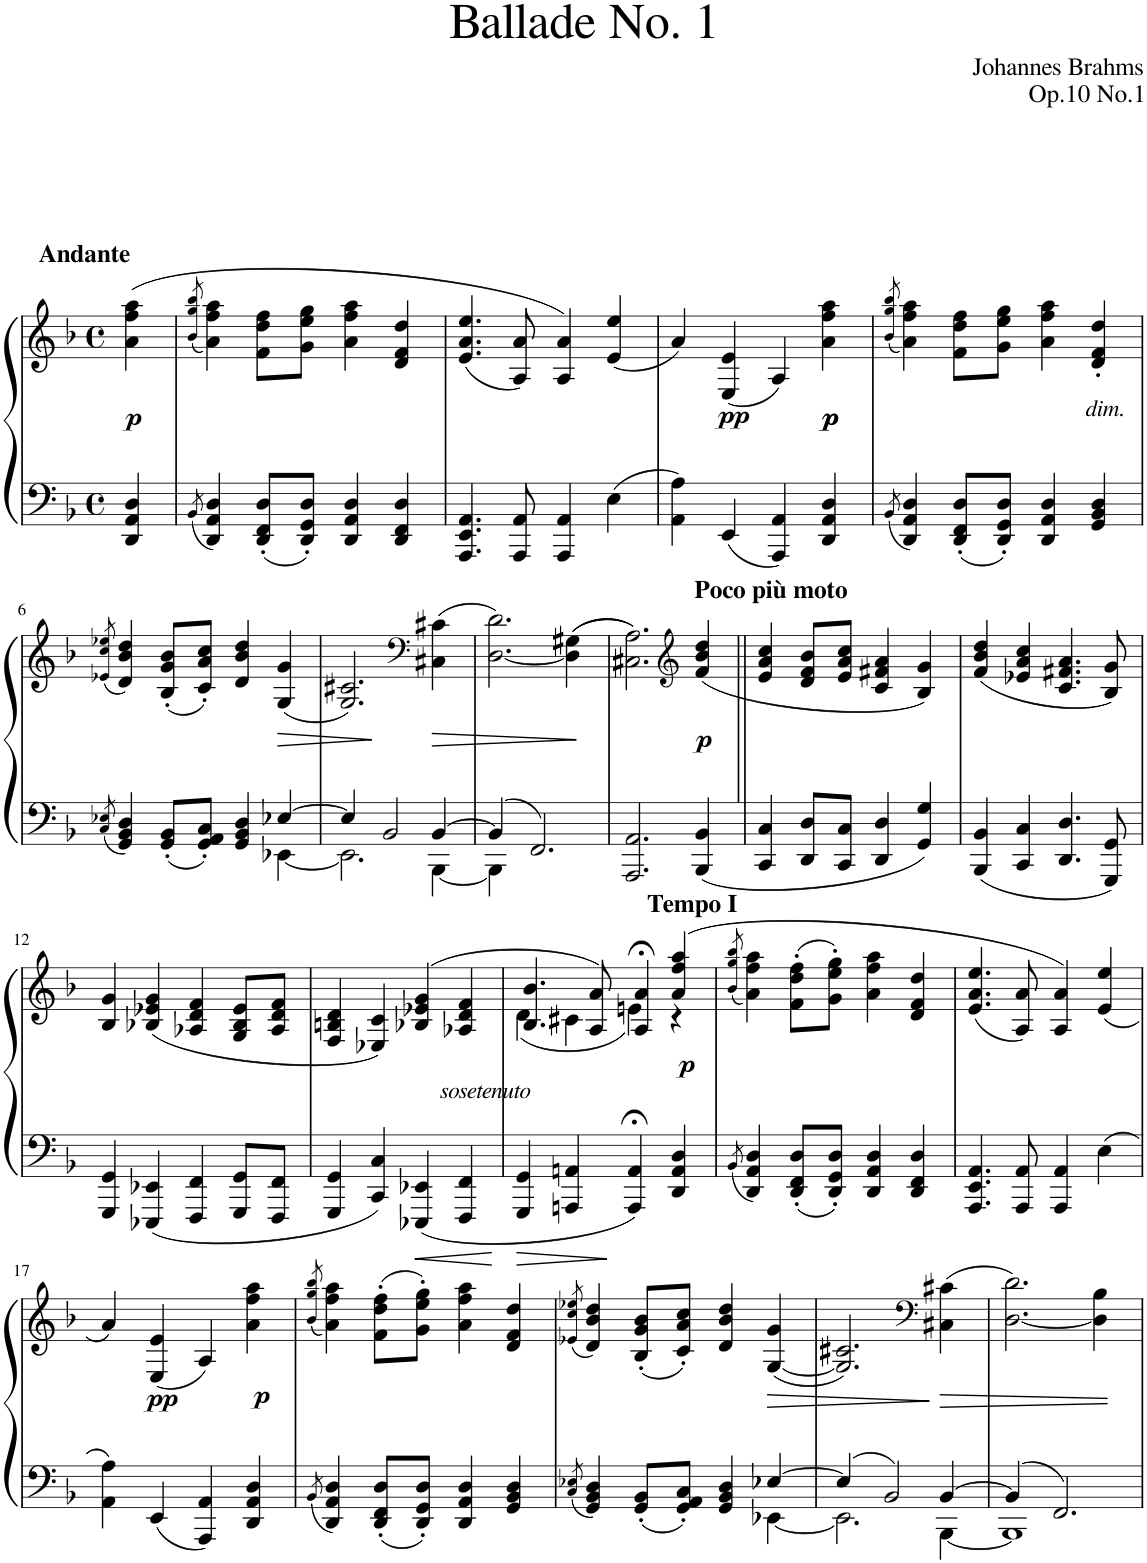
**kern	**kern	**dynam
*part1	*part1	*part1
*staff2	*staff1	*staff1/2
*I"Piano	*	*
*I'Pno	*	*
*clefF4	*clefG2	*
*k[b-]	*k[b-]	*
*M4/4	*M4/4	*
*met(c)	*met(c)	*
=1	=1	=1
!	!LO:TX:a:B:t=Andante	!
!	!	!LO:DY:b
4DD/ 4AA/ 4D/	(4a\ 4ff\ 4aa\	p
=2	=2	=2
8qBB-/	(8qb-/ 8qgg/ 8qbb-/	.
4DD/ 4AA/ 4D/	4a\ 4ff\ 4aa\)	.
8DD/' 8FF/' 8D/'L	8f\ 8dd\ 8ff\L	.
8DD/' 8GG/' 8D/'J	8g\ 8ee\ 8gg\J	.
4DD/ 4AA/ 4D/	4a\ 4ff\ 4aa\	.
4DD/ 4FF/ 4D/	4d/ 4f/ 4dd/	.
=3	=3	=3
4.AAA/ 4.EE/ 4.AA/	(4.e/ 4.a/ 4.ee/	.
8AAA/ 8AA/	8A/ 8a/)	.
4AAA/ 4AA/	4A/ 4a/)	.
4E\	(4e/ 4ee/	.
=4	=4	=4
4AA\ 4A\	4a/)	.
!	!	!LO:DY:b
4EE/	(4E/ 4e/	pp
4AAA/ 4AA/	4A/)	.
!	!	!LO:DY:b
!	!	!LO:DY:n=1:b
4DD/ 4AA/ 4D/	4a\ 4ff\ 4aa\	p p
=5	=5	=5
8qBB-/	(8qb-/ 8qgg/ 8qbb-/	.
4DD/ 4AA/ 4D/	4a\ 4ff\ 4aa\)	.
8DD/' 8FF/' 8D/'L	8f\ 8dd\ 8ff\L	.
8DD/' 8GG/' 8D/'J	8g\ 8ee\ 8gg\J	.
4DD/ 4AA/ 4D/	4a\ 4ff\ 4aa\	.
!	!LO:TX:b:i:t=dim.	!
4GG/ 4BB-/ 4D/	4d/' 4f/' 4dd/'	.
!!LO:LB:g=z
=6	=6	=6
8qC/ 8qE-X/	(8qe-X/ 8qcc/ 8qee-X/	.
*^	*	*
4GG/ 4BB-/ 4D/	2.ryy	4d/ 4b-/ 4dd/)	.
8GG/' 8BB-/'L	.	(8B-/' 8g/' 8b-/'L	.
8GG/' 8AA/' 8C/'J	.	8c/' 8a/' 8cc/'J)	.
4GG/ 4BB-/ 4D/	.	4d/ 4b-/ 4dd/	.
!	!	!	!LO:HP:b
[4E-X/	[4EE-X\	(4G/ 4g/	>
*v	*v	*	*
.	.	]
=7	=7	=7
*^	*	*
4E-/]	2.EE-\]	2.G/ 2.c#X/)	.
2BB-/	.	.	.
*	*	*clefF4	*
!	!	!	!LO:HP:b
[4BB-/	[4BBB-\	(4C#X\ 4c#X\	>
=8	=8	=8	=8
4BB-/]	4BBB-\]	[2.D\ 2.d\)	.
2.FF/	4ryy	.	.
.	2ryy	.	.
.	.	((4D\] 4G#X\	]
*v	*v	*	*
=9	=9	=9
2.AAA/ 2.AA/	2.C#X\ 2.A\))	.
*	*clefG2	*
!	!LO:TX:a:B:t=Poco più moto	!
!	!	!LO:DY:b
4BBB-/ 4BB-/	(4f/ 4b-/ 4dd/	p
=10||	=10||	=10||
4CC/ 4C/	4e/ 4a/ 4cc/	.
8DD/ 8D/L	8d/ 8f/ 8b-/L	.
8CC/ 8C/J	8e/ 8a/ 8cc/J	.
4DD/ 4D/	4c/ 4f#X/ 4a/	.
4GG/ 4G/	4B-/ 4g/)	.
=11	=11	=11
4BBB-/ 4BB-/	(4f/ 4b-/ 4dd/	.
4CC/ 4C/	4e-X/ 4a/ 4cc/	.
4.DD/ 4.D/	4.c/ 4.f#X/ 4.a/	.
8GGG/ 8GG/	8B-/ 8g/)	.
!!LO:LB:g=z
=12	=12	=12
4GGG/ 4GG/	4B-/ 4g/	.
4EEE-X/ 4EE-X/	(4B-X/ 4e-X/ 4g/	.
4FFF/ 4FF/	4A-X/ 4d/ 4f/	.
8GGG/ 8GG/L	8G/ 8B-/ 8e-/L	.
8FFF/ 8FF/J	8A-/ 8d/ 8f/J	.
=13	=13	=13
4GGG/ 4GG/	4F/ 4Bn/ 4d/	.
4CC/ 4C/	4E-X/ 4c/)	.
4EEE-X/ 4EE-X/	(4B-X/ 4e-X/ 4g/	.
!LO:TX:a:i:t=sosetenuto	!	!
4FFF/ 4FF/	4A-X/ 4d/ 4f/	.
=14	=14	=14
*	*^	*
4GGG/ 4GG/	4.B-/ 4.b-/	(4d\	.
4AAAn/ 4AAn/	.	4c#X\	.
.	8A/ 8a/)	.	.
4AAA/;< 4AA/;<	4A/;< 4a/;<	4en\)	.
!	!LO:TX:a:B:t=Tempo I	!	!
!	!	!	!LO:DY:b
4DD/ 4AA/ 4D/	(4a/ 4ff/ 4aa/	4r	p
*	*v	*v	*
=15	=15	=15
8qBB-/	(8qb-/ 8qgg/ 8qbb-/	.
4DD/ 4AA/ 4D/	4a\ 4ff\ 4aa\)	.
8DD/' 8FF/' 8D/'L	(8f\' 8dd\' 8ff\'L	.
8DD/' 8GG/' 8D/'J	8g\' 8ee\' 8gg\'J)	.
4DD/ 4AA/ 4D/	4a\ 4ff\ 4aa\	.
4DD/ 4FF/ 4D/	4d/ 4f/ 4dd/	.
=16	=16	=16
4.AAA/ 4.EE/ 4.AA/	(4.e/ 4.a/ 4.ee/	.
8AAA/ 8AA/	8A/ 8a/)	.
4AAA/ 4AA/	4A/ 4a/)	.
4E\	(4e/ 4ee/	.
!!LO:LB:g=z
=17	=17	=17
4AA\ 4A\	4a/)	.
!	!	!LO:DY:b
4EE/	(4E/ 4e/	pp
4AAA/ 4AA/	4A/)	.
!	!	!LO:DY:b
4DD/ 4AA/ 4D/	4a\ 4ff\ 4aa\	p
=18	=18	=18
8qBB-/	(8qb-/ 8qgg/ 8qbb-/	.
4DD/ 4AA/ 4D/	4a\ 4ff\ 4aa\)	.
8DD/' 8FF/' 8D/'L	(8f\' 8dd\' 8ff\'L	.
8DD/' 8GG/' 8D/'J	8g\' 8ee\' 8gg\'J)	.
4DD/ 4AA/ 4D/	4a\ 4ff\ 4aa\	.
4GG/ 4BB-/ 4D/	4d/ 4f/ 4dd/	.
=19	=19	=19
8qC/ 8qE-X/	(8qe-X/ 8qcc/ 8qee-X/	.
*^	*	*
4GG/ 4BB-/ 4D/	2.ryy	4d/ 4b-/ 4dd/)	.
8GG/' 8BB-/'L	.	(8B-/' 8g/' 8b-/'L	.
8GG/' 8AA/' 8C/'J	.	8c/' 8a/' 8cc/'J)	.
4GG/ 4BB-/ 4D/	.	4d/ 4b-/ 4dd/	.
!	!	!	!LO:HP:b
[4E-X/	[4EE-X\	([4G/ 4g/	>
=20	=20	=20	=20
4E-/]	2.EE-\]	2.G/] 2.c#X/)	.
2BB-/	.	.	.
*	*	*clefF4	*
[4BB-/	[4BBB-\	(4C#X\ 4c#X\	]
=21	=21	=21	=21
4BB-/]	1BBB-]	[2.D\ 2.d\)	.
2.FF/	.	.	.
.	.	4D\] 4B-\	.
*v	*v	*	*
=	=	=
*-	*-	*-
